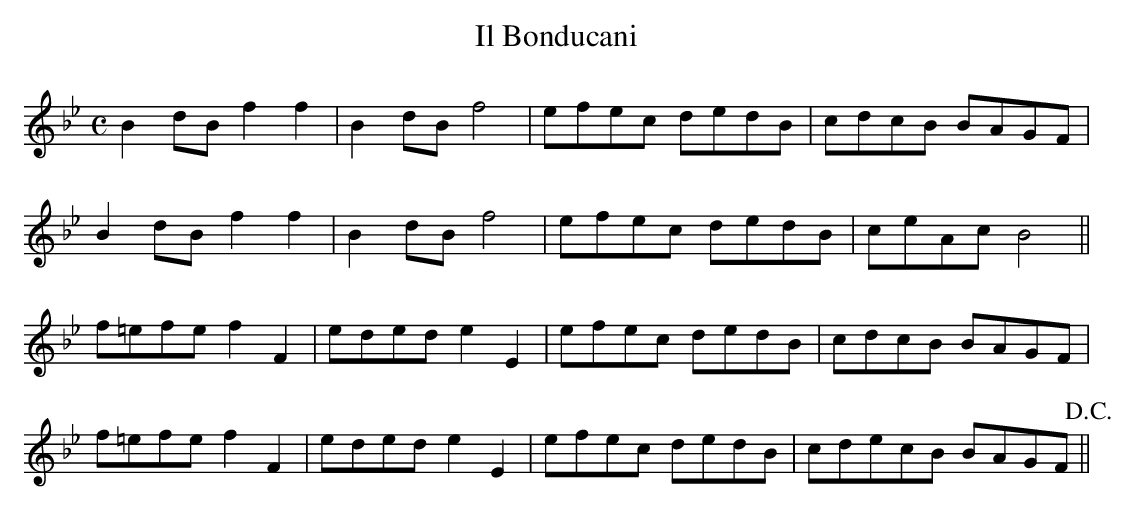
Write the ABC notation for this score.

X:1
T:Il Bonducani
M:C
L:1/8
K:Bb
B2 dB f2f2|B2 dB f4|efec dedB|cdcB BAGF|
B2 dB f2f2|B2 dB f4|efec dedB|ceAc B4||
f=efe f2F2|eded e2E2|efec dedB|cdcB BAGF|
f=efe f2F2|eded e2E2|efec dedB|cdecB BAGF!D.C.!||
